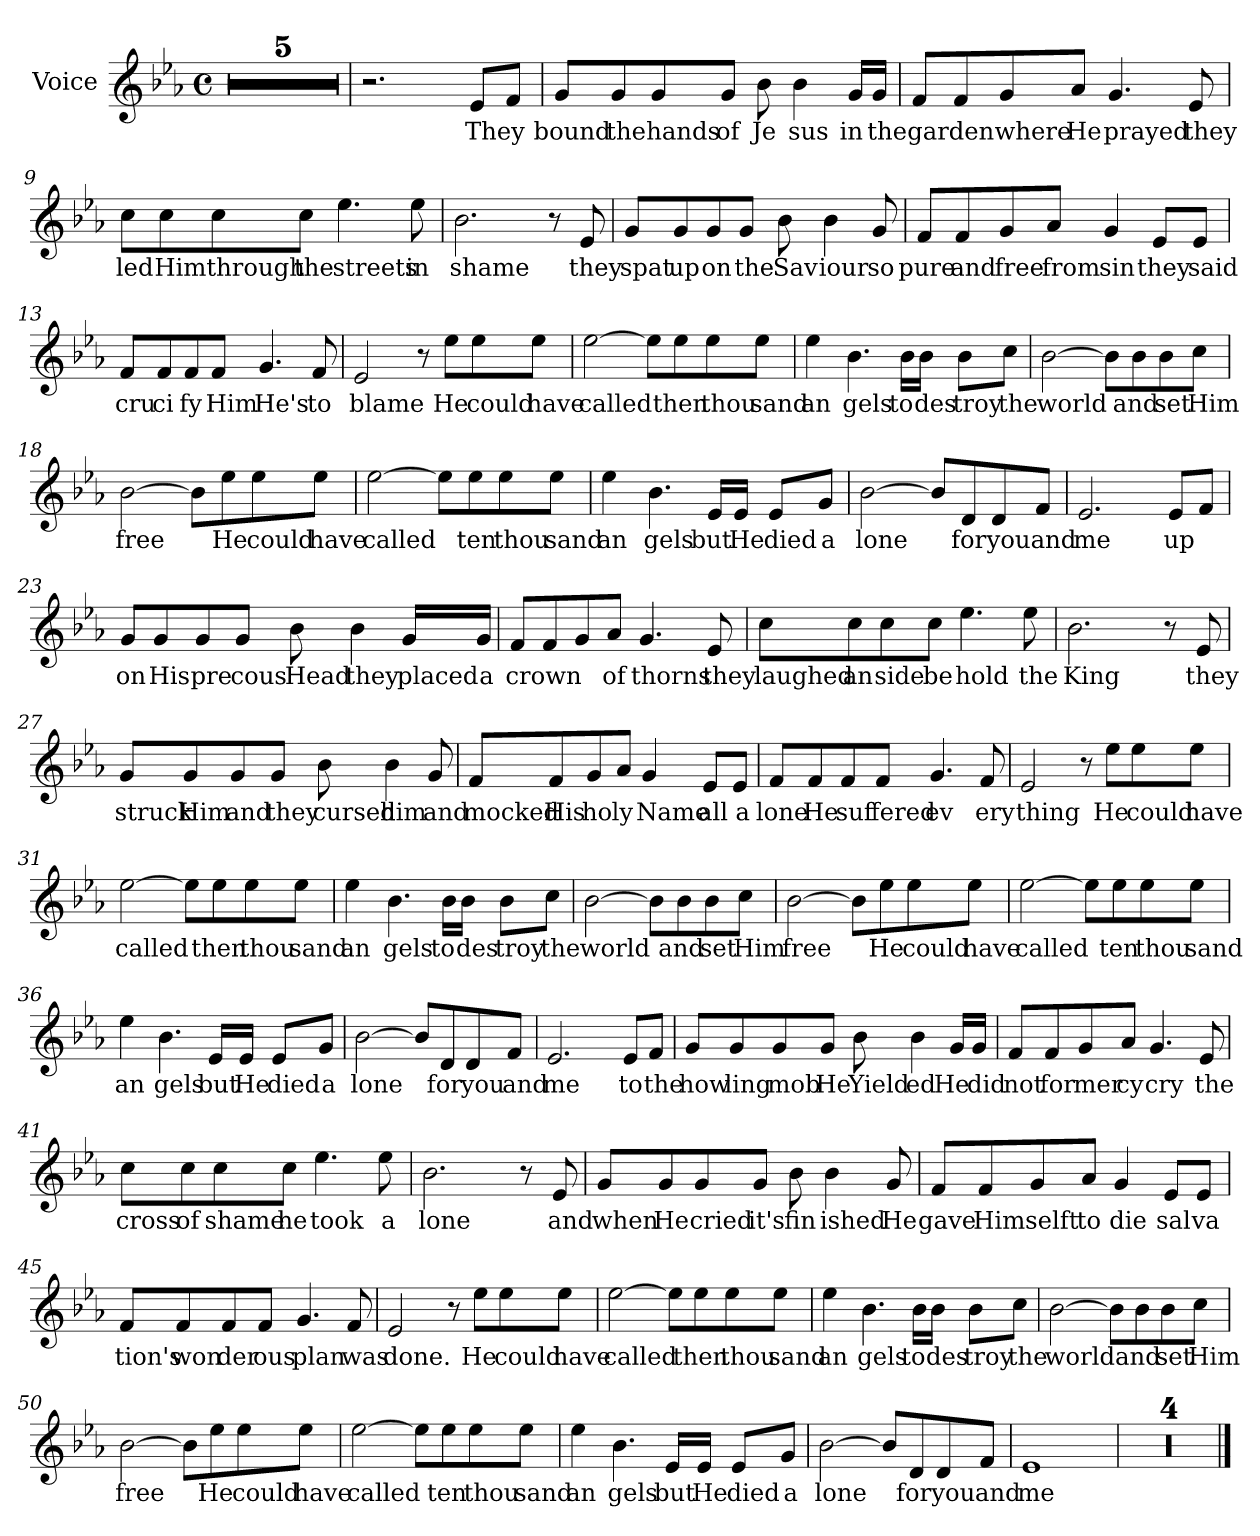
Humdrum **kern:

**kern	**text
*part1	*part1
*staff1	*staff1
*I"Voice	*
*I'V	*
*clefG2	*
*k[b-e-a-]	*
*E-:	*
*M4/4	*
*met(c)	*
=1	=1
1r	.
=2	=2
1r	.
=3	=3
1r	.
=4	=4
1r	.
=5	=5
1r	.
=6	=6
*MM85	*
2.r	.
!	!LO:LY:b
8e-/L	They
8f/J	.
=7	=7
!	!LO:LY:b
8g/L	bound
!	!LO:LY:b
8g/	the
!	!LO:LY:b
8g/	hands
!	!LO:LY:b
8g/J	of
!	!LO:LY:b
8b-\	Je
!	!LO:LY:b
4b-\	sus
!	!LO:LY:b
16g/LL	in
!	!LO:LY:b
16g/JJ	the
!!LO:LB:g=z
=8	=8
!	!LO:LY:b
8f/L	gar
!	!LO:LY:b
8f/	den
!	!LO:LY:b
8g/	where
!	!LO:LY:b
8a-/J	He
!	!LO:LY:b
4.g/	prayed
!	!LO:LY:b
8e-/	they
=9	=9
!	!LO:LY:b
8cc\L	led
!	!LO:LY:b
8cc\	Him
!	!LO:LY:b
8cc\	through
!	!LO:LY:b
8cc\J	the
!	!LO:LY:b
4.ee-\	streets
!	!LO:LY:b
8ee-\	in
=10	=10
!	!LO:LY:b
2.b-\	shame
8r	.
!	!LO:LY:b
8e-/	they
!!LO:LB:g=z
=11	=11
!	!LO:LY:b
8g/L	spat
!	!LO:LY:b
8g/	up
!	!LO:LY:b
8g/	on
!	!LO:LY:b
8g/J	the
!	!LO:LY:b
8b-\	Sav
!	!LO:LY:b
4b-\	iour
!	!LO:LY:b
8g/	so
=12	=12
!	!LO:LY:b
8f/L	pure
!	!LO:LY:b
8f/	and
!	!LO:LY:b
8g/	free
!	!LO:LY:b
8a-/J	from
!	!LO:LY:b
4g/	sin
!	!LO:LY:b
8e-/L	they
!	!LO:LY:b
8e-/J	said
=13	=13
!	!LO:LY:b
8f/L	cru
!	!LO:LY:b
8f/	ci
!	!LO:LY:b
8f/	fy
!	!LO:LY:b
8f/J	Him
!	!LO:LY:b
4.g/	He's
!	!LO:LY:b
8f/	to
!!LO:LB:g=z
=14	=14
!	!LO:LY:b
2e-/	blame
8r	.
!	!LO:LY:b
8ee-\L	He
!	!LO:LY:b
8ee-\	could
!	!LO:LY:b
8ee-\J	have
=15	=15
!	!LO:LY:b
[2ee-\	called
8ee-\L]	.
!	!LO:LY:b
8ee-\	then
!	!LO:LY:b
8ee-\	thou
!	!LO:LY:b
8ee-\J	sand
=16	=16
!	!LO:LY:b
4ee-\	an
!	!LO:LY:b
4.b-\	gels
!	!LO:LY:b
16b-\LL	to
!	!LO:LY:b
16b-\JJ	des
!	!LO:LY:b
8b-\L	troy
!	!LO:LY:b
8cc\J	the
=17	=17
!	!LO:LY:b
[2b-\	world
8b-\L]	.
!	!LO:LY:b
8b-\	and
!	!LO:LY:b
8b-\	set
!	!LO:LY:b
8cc\J	Him
!!LO:LB:g=z
=18	=18
!	!LO:LY:b
[2b-\	free
8b-\L]	.
!	!LO:LY:b
8ee-\	He
!	!LO:LY:b
8ee-\	could
!	!LO:LY:b
8ee-\J	have
=19	=19
!	!LO:LY:b
[2ee-\	called
8ee-\L]	.
!	!LO:LY:b
8ee-\	ten
!	!LO:LY:b
8ee-\	thou
!	!LO:LY:b
8ee-\J	sand
=20	=20
!	!LO:LY:b
4ee-\	an
!	!LO:LY:b
4.b-\	gels
!	!LO:LY:b
16e-/LL	but
!	!LO:LY:b
16e-/JJ	He
!	!LO:LY:b
8e-/L	died
!	!LO:LY:b
8g/J	a
=21	=21
!	!LO:LY:b
[2b-\	lone
8b-/L]	.
!	!LO:LY:b
8d/	for
!	!LO:LY:b
8d/	you
!	!LO:LY:b
8f/J	and
!!LO:LB:g=z
=22	=22
!	!LO:LY:b
2.e-/	me
!	!LO:LY:b
8e-/L	up
8f/J	.
=23	=23
!	!LO:LY:b
8g/L	on
!	!LO:LY:b
8g/	His
!	!LO:LY:b
8g/	pre
!	!LO:LY:b
8g/J	cous
!	!LO:LY:b
8b-\	Head
!	!LO:LY:b
4b-\	they
!	!LO:LY:b
16g/LL	placed
!	!LO:LY:b
16g/JJ	a
=24	=24
!	!LO:LY:b
8f/L	crown
8f/	.
8g/	.
!	!LO:LY:b
8a-/J	of
!	!LO:LY:b
4.g/	thorns
!	!LO:LY:b
8e-/	they
!!LO:LB:g=z
=25	=25
!	!LO:LY:b
8cc\L	laughed
!	!LO:LY:b
8cc\	an
!	!LO:LY:b
8cc\	side
!	!LO:LY:b
8cc\J	be
!	!LO:LY:b
4.ee-\	hold
!	!LO:LY:b
8ee-\	the
=26	=26
!	!LO:LY:b
2.b-\	King
8r	.
!	!LO:LY:b
8e-/	they
=27	=27
!	!LO:LY:b
8g/L	struck
!	!LO:LY:b
8g/	Him
!	!LO:LY:b
8g/	and
!	!LO:LY:b
8g/J	they
!	!LO:LY:b
8b-\	cursed
!	!LO:LY:b
4b-\	him
!	!LO:LY:b
8g/	and
!!LO:LB:g=z
=28	=28
!	!LO:LY:b
8f/L	mocked
!	!LO:LY:b
8f/	His
!	!LO:LY:b
8g/	ho
!	!LO:LY:b
8a-/J	ly
!	!LO:LY:b
4g/	Name
!	!LO:LY:b
8e-/L	all
!	!LO:LY:b
8e-/J	a
=29	=29
!	!LO:LY:b
8f/L	lone
!	!LO:LY:b
8f/	He
!	!LO:LY:b
8f/	suf
!	!LO:LY:b
8f/J	fered
!	!LO:LY:b
4.g/	ev
!	!LO:LY:b
8f/	ery
=30	=30
!	!LO:LY:b
2e-/	thing
8r	.
!	!LO:LY:b
8ee-\L	He
!	!LO:LY:b
8ee-\	could
!	!LO:LY:b
8ee-\J	have
!!LO:PB:g=z
=31	=31
!	!LO:LY:b
[2ee-\	called
8ee-\L]	.
!	!LO:LY:b
8ee-\	then
!	!LO:LY:b
8ee-\	thou
!	!LO:LY:b
8ee-\J	sand
=32	=32
!	!LO:LY:b
4ee-\	an
!	!LO:LY:b
4.b-\	gels
!	!LO:LY:b
16b-\LL	to
!	!LO:LY:b
16b-\JJ	des
!	!LO:LY:b
8b-\L	troy
!	!LO:LY:b
8cc\J	the
=33	=33
!	!LO:LY:b
[2b-\	world
8b-\L]	.
!	!LO:LY:b
8b-\	and
!	!LO:LY:b
8b-\	set
!	!LO:LY:b
8cc\J	Him
=34	=34
!	!LO:LY:b
[2b-\	free
8b-\L]	.
!	!LO:LY:b
8ee-\	He
!	!LO:LY:b
8ee-\	could
!	!LO:LY:b
8ee-\J	have
!!LO:LB:g=z
=35	=35
!	!LO:LY:b
[2ee-\	called
8ee-\L]	.
!	!LO:LY:b
8ee-\	ten
!	!LO:LY:b
8ee-\	thou
!	!LO:LY:b
8ee-\J	sand
=36	=36
!	!LO:LY:b
4ee-\	an
!	!LO:LY:b
4.b-\	gels
!	!LO:LY:b
16e-/LL	but
!	!LO:LY:b
16e-/JJ	He
!	!LO:LY:b
8e-/L	died
!	!LO:LY:b
8g/J	a
=37	=37
!	!LO:LY:b
[2b-\	lone
8b-/L]	.
!	!LO:LY:b
8d/	for
!	!LO:LY:b
8d/	you
!	!LO:LY:b
8f/J	and
=38	=38
!	!LO:LY:b
2.e-/	me
!	!LO:LY:b
8e-/L	to
!	!LO:LY:b
8f/J	the
!!LO:LB:g=z
=39	=39
!	!LO:LY:b
8g/L	how
!	!LO:LY:b
8g/	ling
!	!LO:LY:b
8g/	mob
!	!LO:LY:b
8g/J	He
!	!LO:LY:b
8b-\	Yield
!	!LO:LY:b
4b-\	ed
!	!LO:LY:b
16g/LL	He
!	!LO:LY:b
16g/JJ	did
=40	=40
!	!LO:LY:b
8f/L	not
!	!LO:LY:b
8f/	for
!	!LO:LY:b
8g/	mer
!	!LO:LY:b
8a-/J	cy
!	!LO:LY:b
4.g/	cry
!	!LO:LY:b
8e-/	the
=41	=41
!	!LO:LY:b
8cc\L	cross
!	!LO:LY:b
8cc\	of
!	!LO:LY:b
8cc\	shame
!	!LO:LY:b
8cc\J	he
!	!LO:LY:b
4.ee-\	took
!	!LO:LY:b
8ee-\	a
=42	=42
!	!LO:LY:b
2.b-\	lone
8r	.
!	!LO:LY:b
8e-/	and
!!LO:LB:g=z
=43	=43
!	!LO:LY:b
8g/L	when
!	!LO:LY:b
8g/	He
!	!LO:LY:b
8g/	cried
!	!LO:LY:b
8g/J	it's
!	!LO:LY:b
8b-\	fin
!	!LO:LY:b
4b-\	ished
!	!LO:LY:b
8g/	He
=44	=44
!	!LO:LY:b
8f/L	gave
!	!LO:LY:b
8f/	Him
!	!LO:LY:b
8g/	selft
!	!LO:LY:b
8a-/J	to
!	!LO:LY:b
4g/	die
!	!LO:LY:b
8e-/L	sal
!	!LO:LY:b
8e-/J	va
=45	=45
!	!LO:LY:b
8f/L	tion's
!	!LO:LY:b
8f/	won
!	!LO:LY:b
8f/	der
!	!LO:LY:b
8f/J	ous
!	!LO:LY:b
4.g/	plan
!	!LO:LY:b
8f/	was
!!LO:LB:g=z
=46	=46
!	!LO:LY:b
2e-/	done.
8r	.
!	!LO:LY:b
8ee-\L	He
!	!LO:LY:b
8ee-\	could
!	!LO:LY:b
8ee-\J	have
=47	=47
!	!LO:LY:b
[2ee-\	called
8ee-\L]	.
!	!LO:LY:b
8ee-\	then
!	!LO:LY:b
8ee-\	thou
!	!LO:LY:b
8ee-\J	sand
=48	=48
!	!LO:LY:b
4ee-\	an
!	!LO:LY:b
4.b-\	gels
!	!LO:LY:b
16b-\LL	to
!	!LO:LY:b
16b-\JJ	des
!	!LO:LY:b
8b-\L	troy
!	!LO:LY:b
8cc\J	the
=49	=49
!	!LO:LY:b
[2b-\	world
8b-\L]	.
!	!LO:LY:b
8b-\	and
!	!LO:LY:b
8b-\	set
!	!LO:LY:b
8cc\J	Him
!!LO:LB:g=z
=50	=50
!	!LO:LY:b
[2b-\	free
8b-\L]	.
!	!LO:LY:b
8ee-\	He
!	!LO:LY:b
8ee-\	could
!	!LO:LY:b
8ee-\J	have
=51	=51
!	!LO:LY:b
[2ee-\	called
8ee-\L]	.
!	!LO:LY:b
8ee-\	ten
!	!LO:LY:b
8ee-\	thou
!	!LO:LY:b
8ee-\J	sand
=52	=52
!	!LO:LY:b
4ee-\	an
!	!LO:LY:b
4.b-\	gels
!	!LO:LY:b
16e-/LL	but
!	!LO:LY:b
16e-/JJ	He
!	!LO:LY:b
8e-/L	died
!	!LO:LY:b
8g/J	a
=53	=53
!	!LO:LY:b
[2b-\	lone
8b-/L]	.
!	!LO:LY:b
8d/	for
!	!LO:LY:b
8d/	you
!	!LO:LY:b
8f/J	and
!!LO:LB:g=z
=54	=54
!	!LO:LY:b
1e-	me
=55	=55
1r	.
=56	=56
1r	.
=57	=57
1r	.
=58	=58
1r	.
==	==
*-	*-
